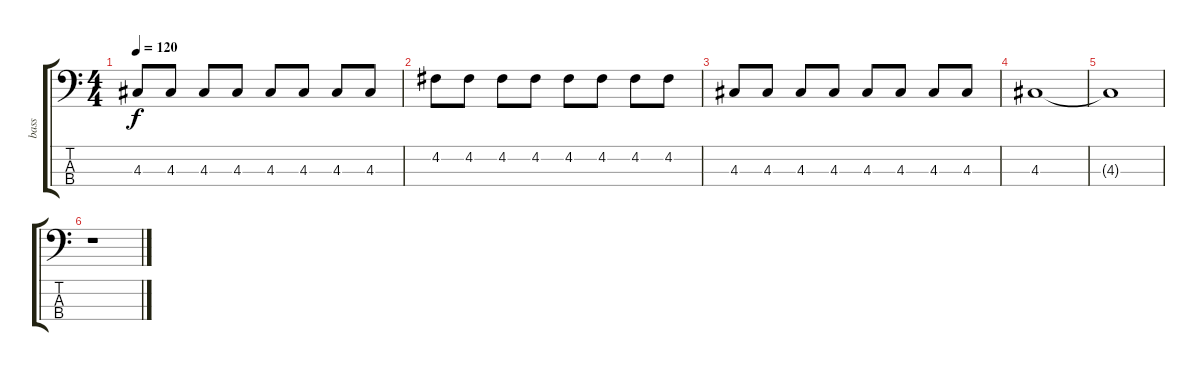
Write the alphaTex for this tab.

\track ("bass" "bass") {instrument electricbasspick}
\staff {score tabs}
\tuning (G2 D2 A1 E1) {hide}
\ts (4 4)
\tempo 120
\clef f4
\ks c
4.3.8{dy f} 4.3.8 4.3.8 4.3.8 4.3.8 4.3.8 4.3.8 4.3.8 |
4.2.8 4.2.8 4.2.8 4.2.8 4.2.8 4.2.8 4.2.8 4.2.8 |
4.3.8 4.3.8 4.3.8 4.3.8 4.3.8 4.3.8 4.3.8 4.3.8 |
4.3.1 |
4.3{t}.1 |
r.1
